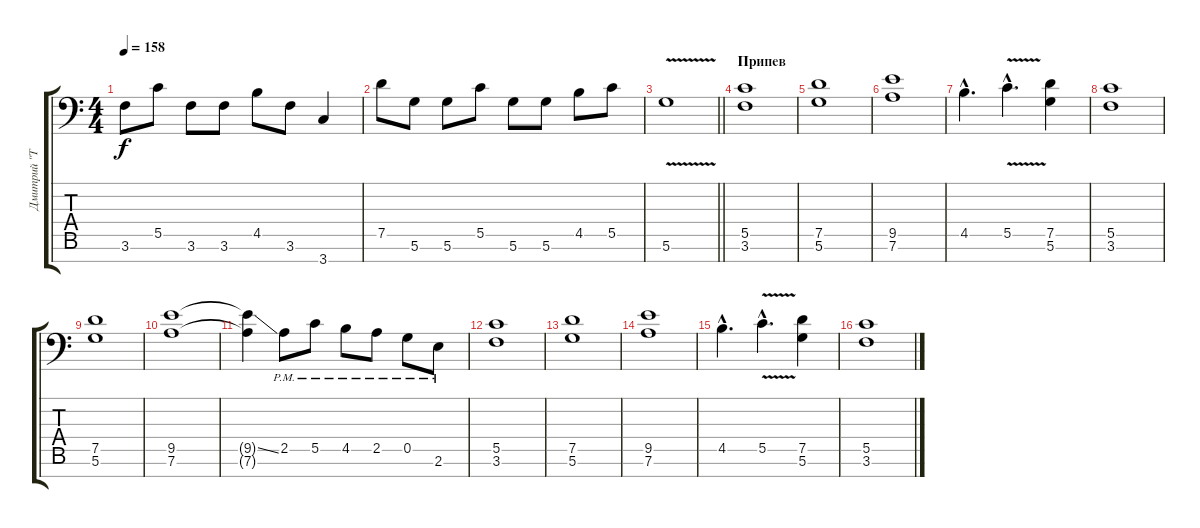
\track ("Дмитрий \"Terris\" Процко" "Дмитрий \"T") {instrument acousticguitarsteel}
\staff {score tabs}
\tuning (D4 A3 F3 C3 G2 D2 A1) {hide}
\ts (4 4)
\tempo 158
\clef f4
\ks c
3.6.8{dy f} 5.5.8 3.6.8 3.6.8 4.5.8 3.6.8 3.7.4{instrument guitarharmonics} |
7.5.8{instrument overdrivenguitar} 5.6.8 5.6.8 5.5.8 5.6.8 5.6.8 4.5.8 5.5.8 |
\barLineRight lightlight
5.6{v}.1 |
\section ("" "Припев")
(5.5 3.6).1{instrument overdrivenguitar} |
(7.5 5.6).1 |
(9.5 7.6).1 |
4.5{hac}.4{d} 5.5{v hac}.4{d instrument guitarharmonics} (7.5 5.6).4{instrument overdrivenguitar} |
(5.5 3.6).1{instrument overdrivenguitar} |
(7.5 5.6).1 |
(9.5 7.6).1 |
(9.5{ss t} 7.6{t}).4 2.5{pm}.8 5.5{pm}.8 4.5{pm}.8 2.5{pm}.8 0.5{pm}.8 2.6{pm}.8 |
(5.5 3.6).1 |
(7.5 5.6).1 |
(9.5 7.6).1 |
4.5{hac}.4{d} 5.5{v hac}.4{d instrument guitarharmonics} (7.5 5.6).4{instrument overdrivenguitar} |
(5.5 3.6).1{instrument overdrivenguitar}
